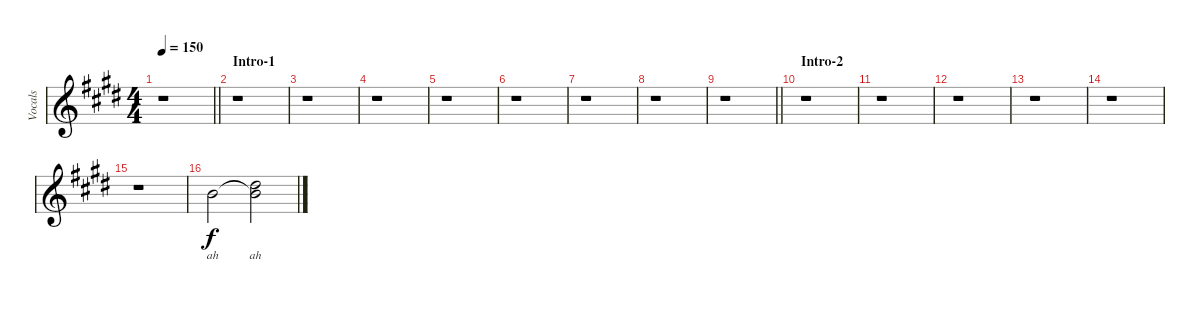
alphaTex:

\track ("Vocals" "Vocals") {instrument pad4choir}
\staff {score}
\tuning (E4 B3 G3 D3 A2 E2 B1) {hide}
\ts (4 4)
\tempo 150
\clef g2
\barLineRight lightlight
\ks e
r.1{dy f instrument pad4choir} |
\section ("" "Intro-1")
r.1 |
r.1 |
r.1 |
r.1 |
r.1 |
r.1 |
r.1 |
\barLineRight lightlight
r.1 |
\section ("" "Intro-2")
r.1 |
r.1 |
r.1 |
r.1 |
r.1 |
r.1 |
7.1.2{lyrics (0 "ah") lyrics (1 "") lyrics (2 "") lyrics (3 "") lyrics (4 "")} (7.1{t} 16.2).2{lyrics (0 "ah") lyrics (1 "") lyrics (2 "") lyrics (3 "") lyrics (4 "")}
